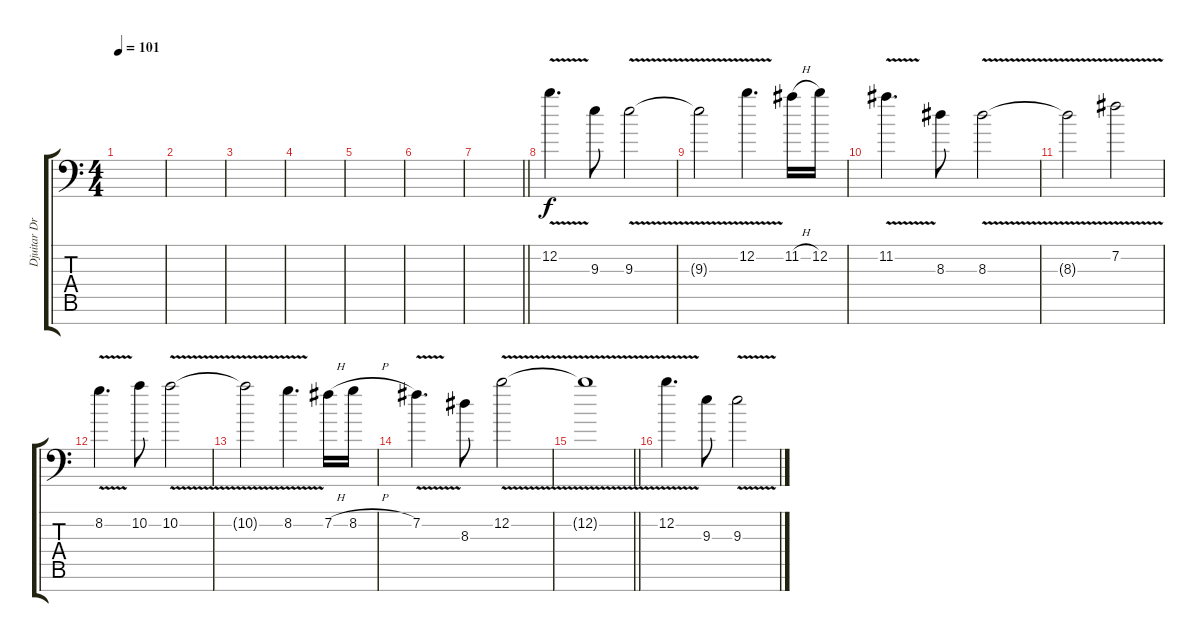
\track ("Djuitar Dropped A" "Djuitar Dr") {instrument distortionguitar}
\staff {score tabs}
\tuning (E4 B3 G3 D3 A2 E2 A1) {hide}
\ts (4 4)
\tempo 101
\clef f4
\ks c
|
|
|
|
|
|
\barLineRight lightlight
|
12.2{v}.4{d volume 15 instrument electricguitarjazz} 9.3.8 9.3{v}.2 |
9.3{t}.2 12.2{v}.4{d} 11.2{h}.16 12.2.16 |
11.2{v}.4{d} 8.3.8 8.3{v}.2 |
8.3{t}.2 7.2{v}.2 |
8.2{v}.4{d} 10.2.8 10.2{v}.2 |
10.2{t}.2 8.2{v}.4{d} 7.2{h}.16 8.2{h}.16 |
7.2{v}.4{d} 8.3.8 12.2{v}.2 |
\barLineRight lightlight
12.2{t}.1 |
12.2{v}.4{d} 9.3.8 9.3{v}.2
